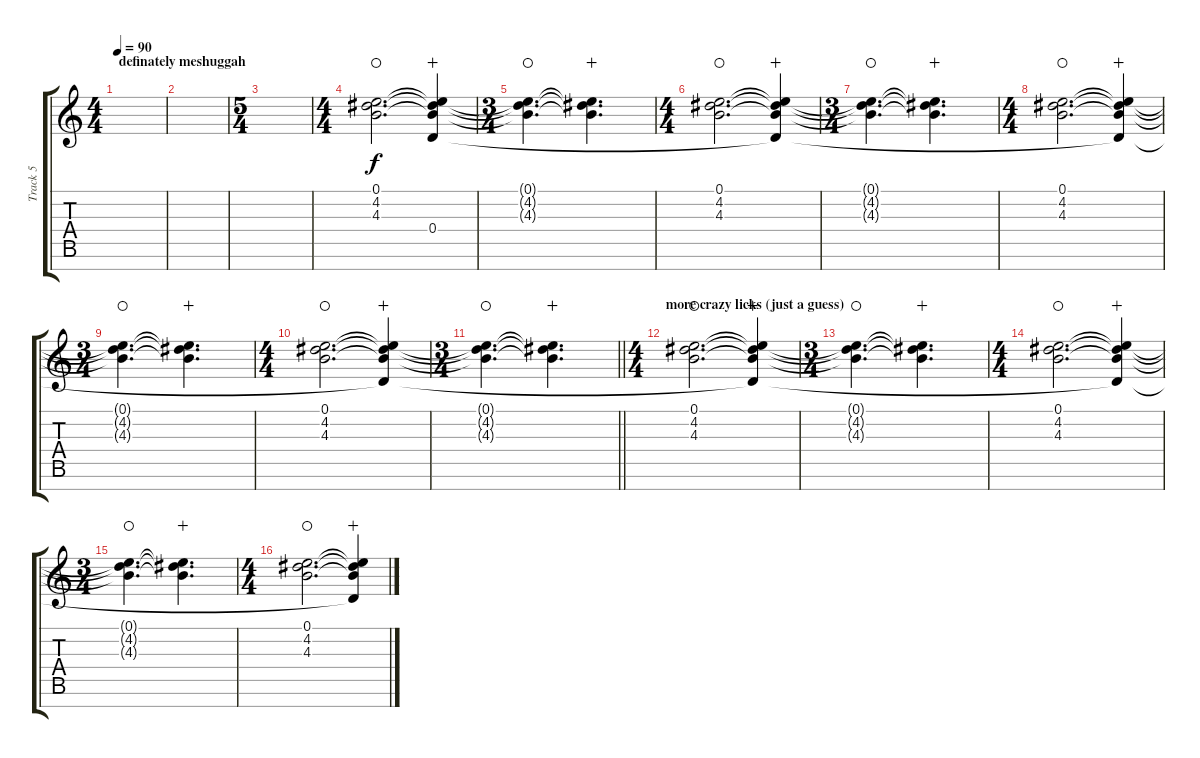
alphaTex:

\track ("Track 5" "Track 5") {instrument overdrivenguitar}
\staff {score tabs}
\tuning (E4 B3 G3 D3 A2 E2 B1) {hide}
\ts (4 4)
\section ("" "definately meshuggah")
\tempo 90
\clef g2
\ks c
|
|
\ts (5 4)
|
\ts (4 4)
(0.1 4.2 4.3).2{d waho} (0.1{t} 4.2{t} 4.3{t} 0.4).4{wahc} |
\ts (3 4)
(0.1{t} 4.2{t} 4.3{t}).4{d waho} (0.1{t} 4.2{t} 4.3{t}).4{d wahc} |
\ts (4 4)
(0.1 4.2 4.3).2{d waho} (0.1{t} 4.2{t} 4.3{t} 0.4{t}).4{wahc} |
\ts (3 4)
(0.1{t} 4.2{t} 4.3{t}).4{d waho} (0.1{t} 4.2{t} 4.3{t}).4{d wahc} |
\ts (4 4)
(0.1 4.2 4.3).2{d waho} (0.1{t} 4.2{t} 4.3{t} 0.4{t}).4{wahc} |
\ts (3 4)
(0.1{t} 4.2{t} 4.3{t}).4{d waho} (0.1{t} 4.2{t} 4.3{t}).4{d wahc} |
\ts (4 4)
(0.1 4.2 4.3).2{d waho} (0.1{t} 4.2{t} 4.3{t} 0.4{t}).4{wahc} |
\ts (3 4)
\barLineRight lightlight
(0.1{t} 4.2{t} 4.3{t}).4{d waho} (0.1{t} 4.2{t} 4.3{t}).4{d wahc} |
\ts (4 4)
\section ("" "more crazy licks (just a guess)")
(0.1 4.2 4.3).2{d waho} (0.1{t} 4.2{t} 4.3{t} 0.4{t}).4{wahc} |
\ts (3 4)
(0.1{t} 4.2{t} 4.3{t}).4{d waho} (0.1{t} 4.2{t} 4.3{t}).4{d wahc} |
\ts (4 4)
(0.1 4.2 4.3).2{d waho} (0.1{t} 4.2{t} 4.3{t} 0.4{t}).4{wahc} |
\ts (3 4)
(0.1{t} 4.2{t} 4.3{t}).4{d waho} (0.1{t} 4.2{t} 4.3{t}).4{d wahc} |
\ts (4 4)
(0.1 4.2 4.3).2{d waho} (0.1{t} 4.2{t} 4.3{t} 0.4{t}).4{wahc}
